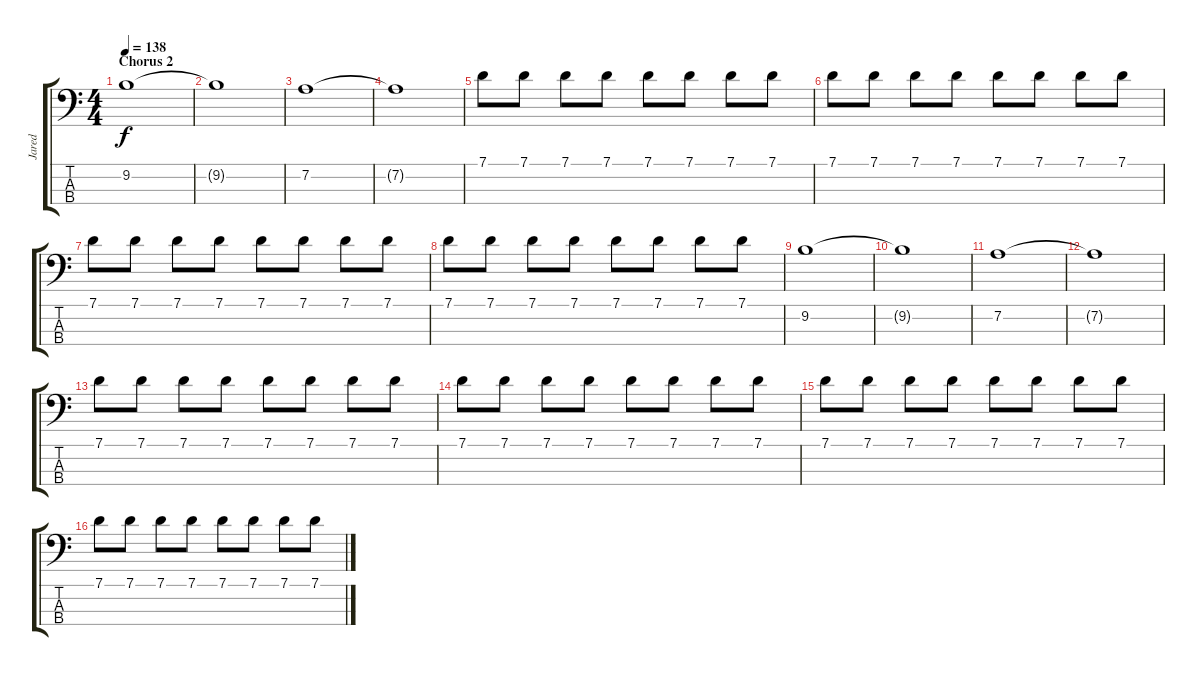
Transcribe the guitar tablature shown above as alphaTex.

\track ("Jared" "Jared") {instrument electricbassfinger}
\staff {score tabs}
\tuning (G2 D2 A1 D1) {hide}
\ts (4 4)
\section ("" "Chorus 2")
\tempo 138
\clef f4
\ks c
9.2.1{dy f} |
9.2{t}.1 |
7.2.1 |
7.2{t}.1 |
7.1.8 7.1.8 7.1.8 7.1.8 7.1.8 7.1.8 7.1.8 7.1.8 |
7.1.8 7.1.8 7.1.8 7.1.8 7.1.8 7.1.8 7.1.8 7.1.8 |
7.1.8 7.1.8 7.1.8 7.1.8 7.1.8 7.1.8 7.1.8 7.1.8 |
7.1.8 7.1.8 7.1.8 7.1.8 7.1.8 7.1.8 7.1.8 7.1.8 |
9.2.1 |
9.2{t}.1 |
7.2.1 |
7.2{t}.1 |
7.1.8 7.1.8 7.1.8 7.1.8 7.1.8 7.1.8 7.1.8 7.1.8 |
7.1.8 7.1.8 7.1.8 7.1.8 7.1.8 7.1.8 7.1.8 7.1.8 |
7.1.8 7.1.8 7.1.8 7.1.8 7.1.8 7.1.8 7.1.8 7.1.8 |
7.1.8 7.1.8 7.1.8 7.1.8 7.1.8 7.1.8 7.1.8 7.1.8
